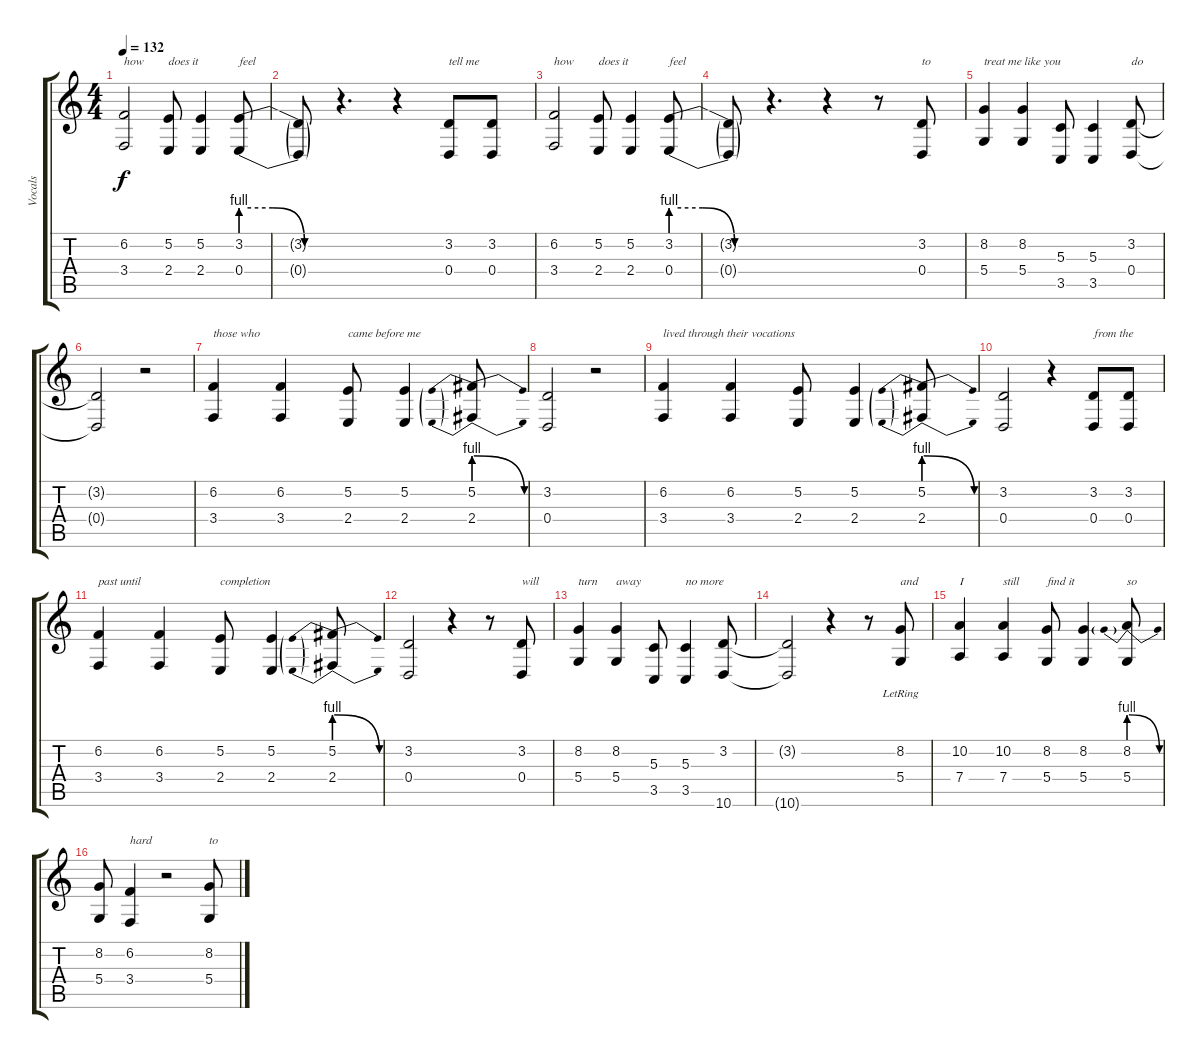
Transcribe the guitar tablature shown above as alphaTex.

\track ("Vocals" "Vocals") {instrument lead1square}
\staff {score tabs}
\tuning (E4 B3 G3 D3 A2 E2) {hide}
\ts (4 4)
\tempo 132
\clef g2
\ks c
(6.2 3.4).2{txt "how" dy f instrument lead6voice} (5.2 2.4).8{txt "does it"} (5.2 2.4).4 (3.2{be (custom 0 4 20 4 40 0 60 0)} 0.4{be (custom 0 4 20 4 40 0 60 0)}).8{txt "feel"} |
(3.2{t} 0.4{t}).8 r.4{d} r.4 (3.2 0.4).8{txt "tell me"} (3.2 0.4).8 |
(6.2 3.4).2{txt "how"} (5.2 2.4).8{txt "does it"} (5.2 2.4).4 (3.2{be (custom 0 4 20 4 40 0 60 0)} 0.4{be (custom 0 4 20 4 40 0 60 0)}).8{txt "feel"} |
(3.2{t} 0.4{t}).8 r.4{d} r.4 r.8 (3.2 0.4).8{txt "to"} |
(8.2 5.4).4{txt "treat me like you"} (8.2 5.4).4 (5.3 3.5).8 (5.3 3.5).4 (3.2 0.4).8{txt "do"} |
(3.2{t} 0.4{t}).2 r.2 |
(6.2 3.4).4{txt "those who" instrument lead1square} (6.2 3.4).4 (5.2 2.4).8{txt "came before me"} (5.2 2.4).4 (5.2{be (prebendrelease 0 4 60 0)} 2.4{be (prebendrelease 0 4 60 0)}).8 |
(3.2 0.4).2 r.2 |
(6.2 3.4).4{txt "lived through their vocations"} (6.2 3.4).4 (5.2 2.4).8 (5.2 2.4).4 (5.2{be (prebendrelease 0 4 60 0)} 2.4{be (prebendrelease 0 4 60 0)}).8 |
(3.2 0.4).2 r.4 (3.2 0.4).8{txt "from the"} (3.2 0.4).8 |
(6.2 3.4).4{txt "past until"} (6.2 3.4).4 (5.2 2.4).8{txt "completion"} (5.2 2.4).4 (5.2{be (prebendrelease 0 4 60 0)} 2.4{be (prebendrelease 0 4 60 0)}).8 |
(3.2 0.4).2 r.4 r.8 (3.2 0.4).8{txt "will"} |
(8.2 5.4).4{txt "turn"} (8.2 5.4).4{txt "away"} (5.3 3.5).8 (5.3 3.5).4{txt "no more"} (3.2 10.6).8 |
(3.2{t} 10.6{t}).2 r.4 r.8 (8.2{lr} 5.4).8{txt "and"} |
(10.2 7.4).4{txt "I"} (10.2 7.4).4{txt "still"} (8.2 5.4).8{txt "find it"} (8.2 5.4).4 (8.2{be (prebendrelease 0 4 60 0)} 5.4).8{txt "so"} |
(8.2 5.4).8 (6.2 3.4).4{txt "hard"} r.2 (8.2 5.4).8{txt "to"}
